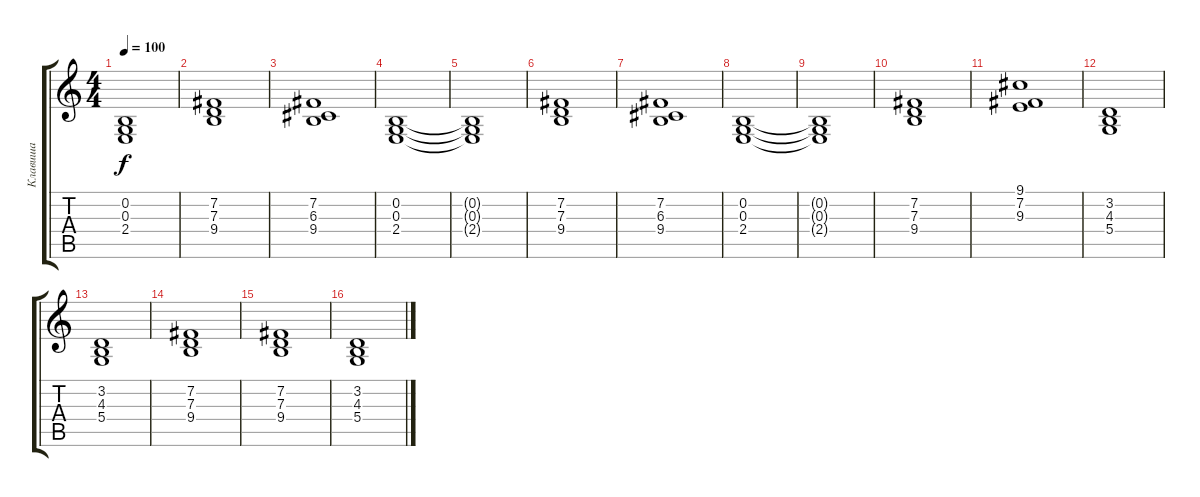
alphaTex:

\track ("Клавиша" "Клавиша") {instrument synthstrings1}
\staff {score tabs}
\tuning (E4 B3 G3 D3 A2 E2) {hide}
\ts (4 4)
\tempo 100
\clef g2
\ks c
(0.2{t} 0.3{t} 2.4{t}).1{dy f} |
(7.2 7.3 9.4).1 |
(7.2 6.3 9.4).1 |
(0.2 0.3 2.4).1 |
(0.2{t} 0.3{t} 2.4{t}).1 |
(7.2 7.3 9.4).1 |
(7.2 6.3 9.4).1 |
(0.2 0.3 2.4).1 |
(0.2{t} 0.3{t} 2.4{t}).1 |
(7.2 7.3 9.4).1 |
(9.1 7.2 9.3).1 |
(3.2 4.3 5.4).1 |
(3.2 4.3 5.4).1 |
(7.2 7.3 9.4).1 |
(7.2 7.3 9.4).1 |
(3.2 4.3 5.4).1
